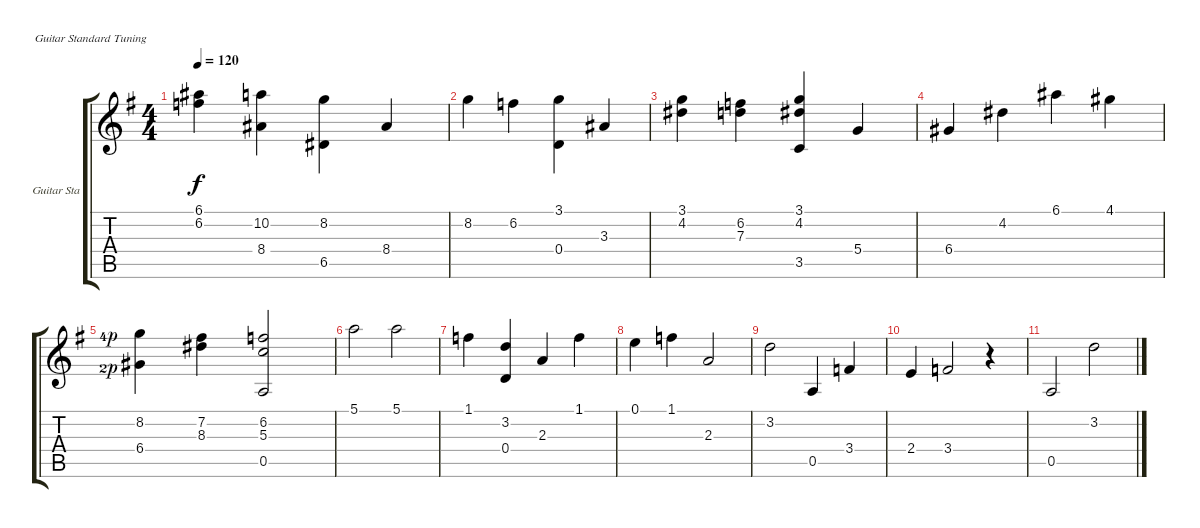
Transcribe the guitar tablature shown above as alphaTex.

\bracketExtendMode groupsimilarinstruments
\firstSystemTrackNameOrientation horizontal
\otherSystemsTrackNameOrientation horizontal
\track ("Guitar Standard" "Guitar Sta") {instrument acousticguitarsteel}
\staff {score tabs}
\tuning (E4 B3 G3 D3 A2 E2)
\ts (4 4)
\tempo 120
\clef g2
\ks eminor
(6.1 6.2).4{dy f} (10.2 8.4).4 (8.2 6.5).4 8.4.4 |
8.2.4 6.2.4 (3.1 0.4).4 3.3.4 |
(3.1 4.2).4 (6.2 7.3).4 (3.1 4.2 3.5).4 5.4.4 |
6.4.4 4.2.4 6.1.4 4.1.4 |
(8.2{lf 5 rf 1} 6.4{lf 3 rf 1}).4 (7.2 8.3).4 (6.2 5.3 0.5).2 |
5.1.2 5.1.2 |
1.1.4 (3.2 0.4).4 2.3.4 1.1.4 |
0.1.4 1.1.4 2.3.2 |
3.2.2 0.5.4 3.4.4 |
2.4.4 3.4.2 r.4 |
0.5.2 3.2.2
